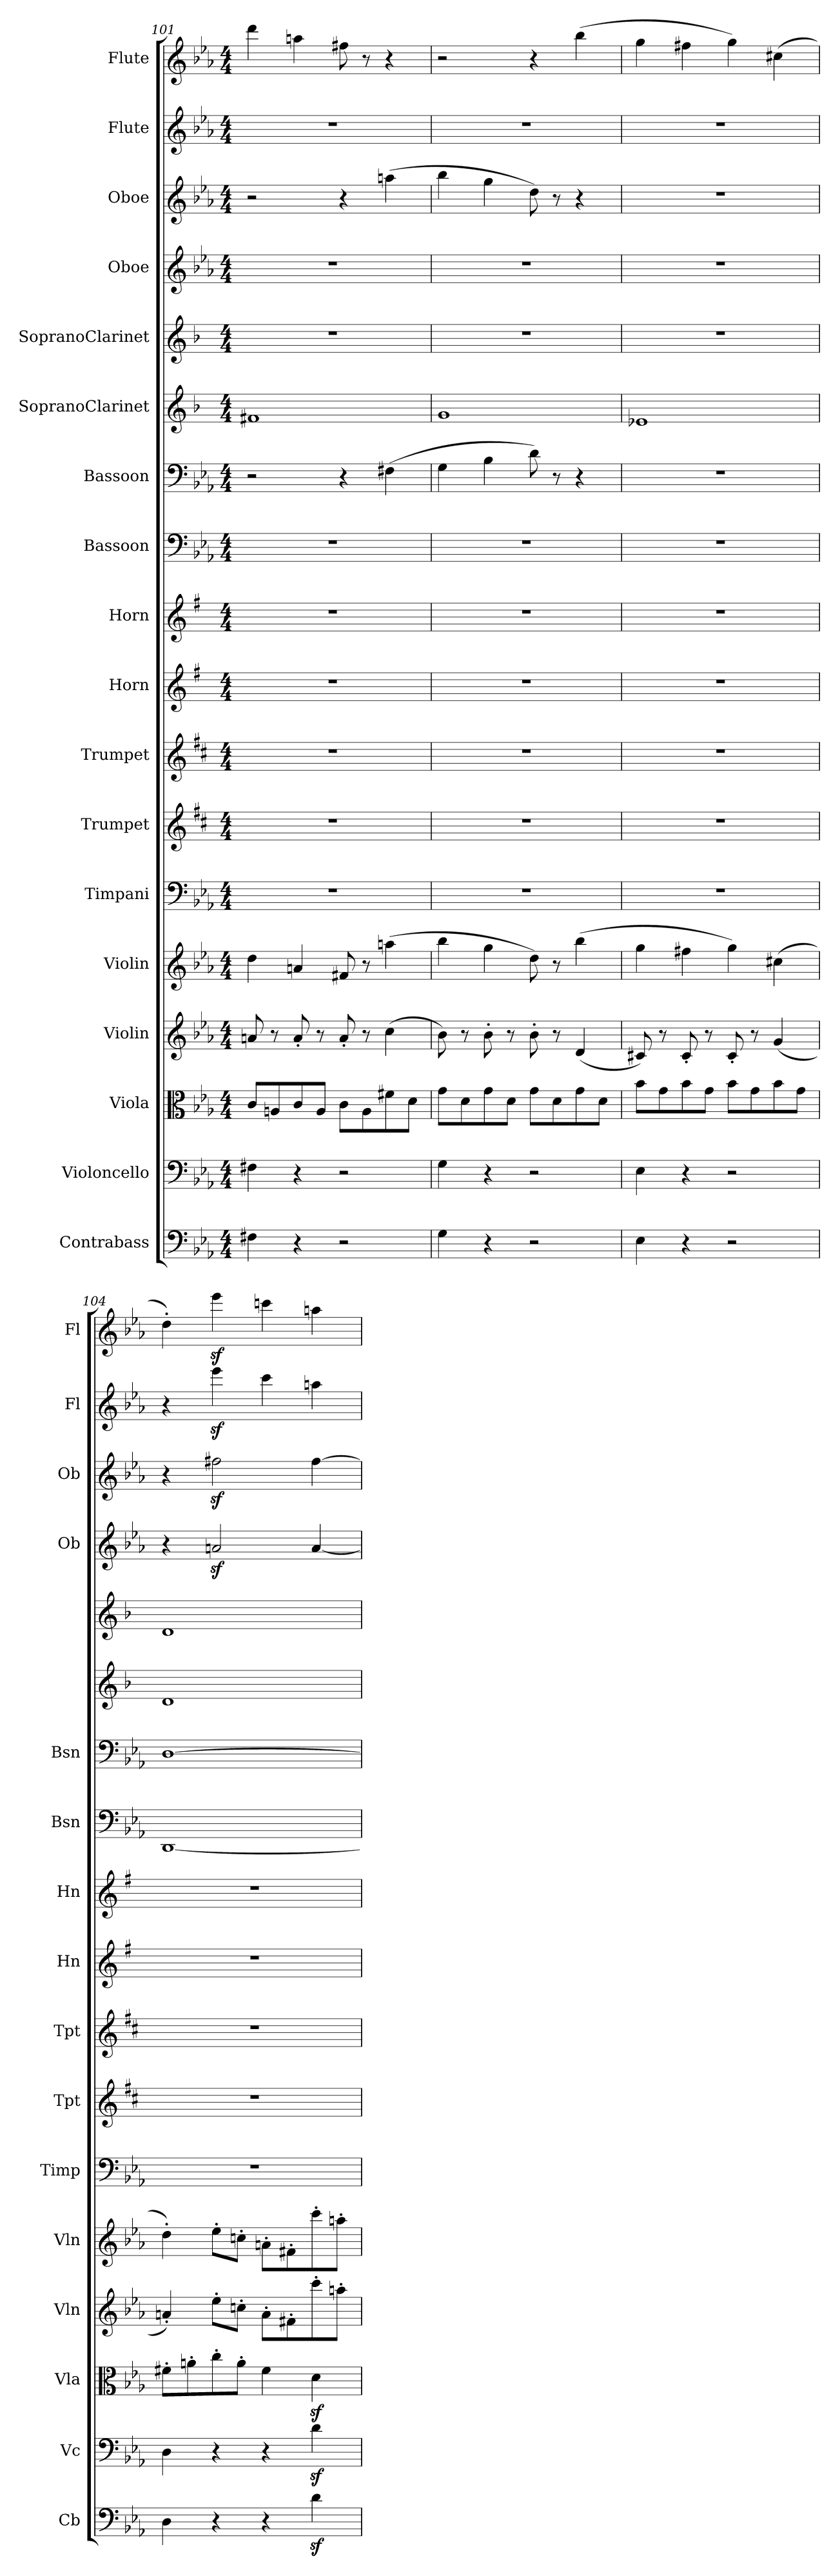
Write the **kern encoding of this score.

**kern	**kern	**kern	**kern	**kern	**kern	**kern	**kern	**kern	**kern	**kern	**kern	**kern	**kern	**kern	**kern	**kern	**kern
*part18	*part17	*part16	*part15	*part14	*part13	*part12	*part11	*part10	*part9	*part8	*part7	*part6	*part5	*part4	*part3	*part2	*part1
*staff18	*staff17	*staff16	*staff15	*staff14	*staff13	*staff12	*staff11	*staff10	*staff9	*staff8	*staff7	*staff6	*staff5	*staff4	*staff3	*staff2	*staff1
*I"Contrabass	*I"Violoncello	*I"Viola	*I"Violin	*I"Violin	*I"Timpani	*I"Trumpet	*I"Trumpet	*I"Horn	*I"Horn	*I"Bassoon	*I"Bassoon	*I"SopranoClarinet	*I"SopranoClarinet	*I"Oboe	*I"Oboe	*I"Flute	*I"Flute
*I'Cb	*I'Vc	*I'Vla	*I'Vln	*I'Vln	*I'Timp	*I'Tpt	*I'Tpt	*I'Hn	*I'Hn	*I'Bsn	*I'Bsn	*	*	*I'Ob	*I'Ob	*I'Fl	*I'Fl
*clefF4	*clefF4	*clefC3	*clefG2	*clefG2	*clefF4	*clefG2	*clefG2	*clefG2	*clefG2	*clefF4	*clefF4	*clefG2	*clefG2	*clefG2	*clefG2	*clefG2	*clefG2
*ITrd7c12	*	*	*	*	*	*ITrd1c2	*ITrd1c2	*ITrd4c7	*ITrd4c7	*	*	*	*	*	*	*	*
*k[b-e-a-]	*k[b-e-a-]	*k[b-e-a-]	*k[b-e-a-]	*k[b-e-a-]	*k[b-e-a-]	*k[]	*k[]	*k[]	*k[]	*k[b-e-a-]	*k[b-e-a-]	*k[b-]	*k[b-]	*k[b-e-a-]	*k[b-e-a-]	*k[b-e-a-]	*k[b-e-a-]
*M4/4	*M4/4	*M4/4	*M4/4	*M4/4	*M4/4	*M4/4	*M4/4	*M4/4	*M4/4	*M4/4	*M4/4	*M4/4	*M4/4	*M4/4	*M4/4	*M4/4	*M4/4
=101	=101	=101	=101	=101	=101	=101	=101	=101	=101	=101	=101	=101	=101	=101	=101	=101	=101
4FF#X\	4F#X\	8c/L	8an/	4dd\	1r	1r	1r	1r	1r	1r	2r	1f#X	1r	1r	2r	1r	4ddd\
.	.	8An/	8r	.	.	.	.	.	.	.	.	.	.	.	.	.	.
4r	4r	8c/	8a'/	4an/	.	.	.	.	.	.	.	.	.	.	.	.	4aan\
.	.	8A/J	8r	.	.	.	.	.	.	.	.	.	.	.	.	.	.
2r	2r	8c\L	8a'/	8f#X/	.	.	.	.	.	.	4r	.	.	.	4r	.	8ff#X\
.	.	8A\	8r	8r	.	.	.	.	.	.	.	.	.	.	.	.	8r
.	.	8f#X\	(>4cc\	(>4aan\	.	.	.	.	.	.	(>4F#X\	.	.	.	(>4aan\	.	4r
.	.	8d\J	.	.	.	.	.	.	.	.	.	.	.	.	.	.	.
=102	=102	=102	=102	=102	=102	=102	=102	=102	=102	=102	=102	=102	=102	=102	=102	=102	=102
4GG\	4G\	8g\L	8b-\)	4bb-\	1r	1r	1r	1r	1r	1r	4G\	1g	1r	1r	4bb-\	1r	2r
.	.	8d\	8r	.	.	.	.	.	.	.	.	.	.	.	.	.	.
4r	4r	8g\	8b-'\	4gg\	.	.	.	.	.	.	4B-\	.	.	.	4gg\	.	.
.	.	8d\J	8r	.	.	.	.	.	.	.	.	.	.	.	.	.	.
2r	2r	8g\L	8b-'\	8dd\)	.	.	.	.	.	.	8d\)	.	.	.	8dd\)	.	4r
.	.	8d\	8r	8r	.	.	.	.	.	.	8r	.	.	.	8r	.	.
.	.	8g\	(<4d/	(>4bb-\	.	.	.	.	.	.	4r	.	.	.	4r	.	(>4bb-\
.	.	8d\J	.	.	.	.	.	.	.	.	.	.	.	.	.	.	.
=103	=103	=103	=103	=103	=103	=103	=103	=103	=103	=103	=103	=103	=103	=103	=103	=103	=103
4EE-\	4E-\	8b-\L	8c#X/)	4gg\	1r	1r	1r	1r	1r	1r	1r	1e-X	1r	1r	1r	1r	4gg\
.	.	8g\	8r	.	.	.	.	.	.	.	.	.	.	.	.	.	.
4r	4r	8b-\	8c#'/	4ff#X\	.	.	.	.	.	.	.	.	.	.	.	.	4ff#X\
.	.	8g\J	8r	.	.	.	.	.	.	.	.	.	.	.	.	.	.
2r	2r	8b-\L	8c#'/	4gg\)	.	.	.	.	.	.	.	.	.	.	.	.	4gg\)
.	.	8g\	8r	.	.	.	.	.	.	.	.	.	.	.	.	.	.
.	.	8b-\	(<4g/	(>4cc#X\	.	.	.	.	.	.	.	.	.	.	.	.	(>4cc#X\
.	.	8g\J	.	.	.	.	.	.	.	.	.	.	.	.	.	.	.
=104	=104	=104	=104	=104	=104	=104	=104	=104	=104	=104	=104	=104	=104	=104	=104	=104	=104
4DD\	4D\	8f#X'\L	4an'/)	4dd'\)	1r	1r	1r	1r	1r	[1DD	[1D	1d	1d	4r	4r	4r	4dd'\)
.	.	8an'\	.	.	.	.	.	.	.	.	.	.	.	.	.	.	.
4r	4r	8cc'\	8ee-'\L	8ee-'\L	.	.	.	.	.	.	.	.	.	2anz</	2ff#Xz<\	4eee-z<\	4eee-z<\
.	.	8a'\J	8ccn'\J	8ccn'\J	.	.	.	.	.	.	.	.	.	.	.	.	.
4r	4r	4f#\	8a'\L	8an'\L	.	.	.	.	.	.	.	.	.	.	.	4ccc\	4cccn\
.	.	.	8f#X'\	8f#X'\	.	.	.	.	.	.	.	.	.	.	.	.	.
4Dz<\	4dz<\	4dz<\	8ccc'\	8ccc'\	.	.	.	.	.	.	.	.	.	[4a/	[4ff#\	4aan\	4aan\
.	.	.	8aan'\J	8aan'\J	.	.	.	.	.	.	.	.	.	.	.	.	.
=	=	=	=	=	=	=	=	=	=	=	=	=	=	=	=	=	=
*-	*-	*-	*-	*-	*-	*-	*-	*-	*-	*-	*-	*-	*-	*-	*-	*-	*-
